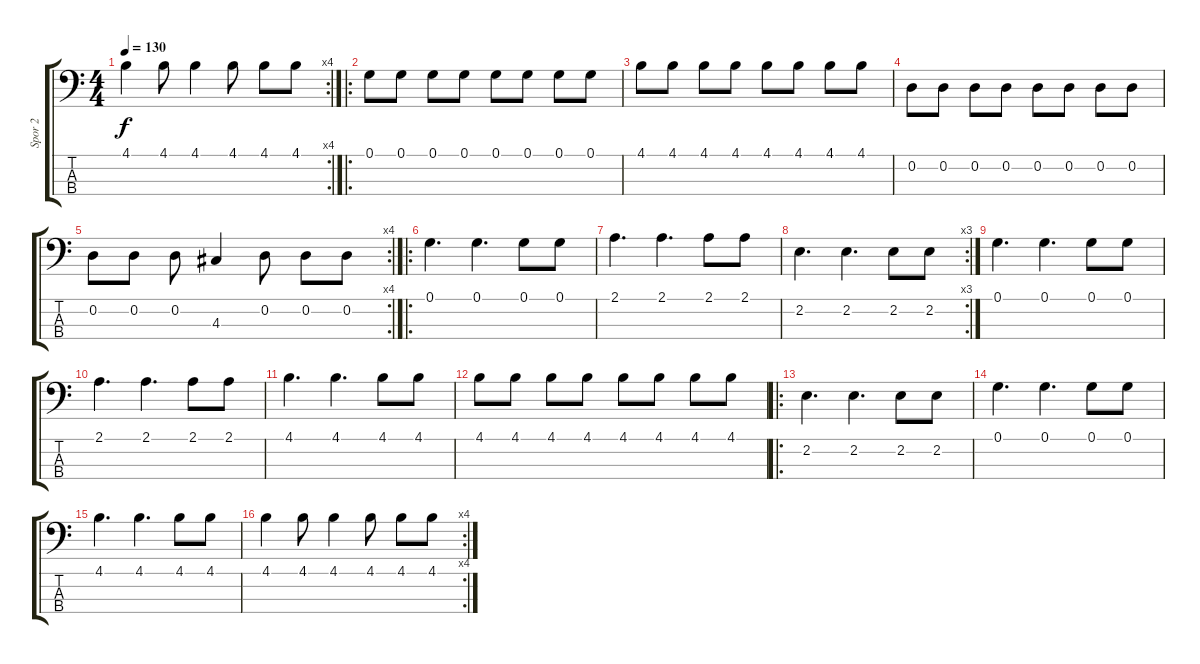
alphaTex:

\track ("Spor 2" "Spor 2") {instrument electricbassfinger}
\staff {score tabs}
\tuning (G2 D2 A1 E1) {hide}
\rc 4
\ts (4 4)
\tempo 130
\clef f4
\ks c
4.1.4{dy f} 4.1.8 4.1.4 4.1.8 4.1.8 4.1.8 |
\ro
0.1.8 0.1.8 0.1.8 0.1.8 0.1.8 0.1.8 0.1.8 0.1.8 |
4.1.8 4.1.8 4.1.8 4.1.8 4.1.8 4.1.8 4.1.8 4.1.8 |
0.2.8 0.2.8 0.2.8 0.2.8 0.2.8 0.2.8 0.2.8 0.2.8 |
\rc 4
0.2.8 0.2.8 0.2.8 4.3.4 0.2.8 0.2.8 0.2.8 |
\ro
0.1.4{d} 0.1.4{d} 0.1.8 0.1.8 |
2.1.4{d} 2.1.4{d} 2.1.8 2.1.8 |
\rc 3
2.2.4{d} 2.2.4{d} 2.2.8 2.2.8 |
0.1.4{d} 0.1.4{d} 0.1.8 0.1.8 |
2.1.4{d} 2.1.4{d} 2.1.8 2.1.8 |
4.1.4{d} 4.1.4{d} 4.1.8 4.1.8 |
4.1.8 4.1.8 4.1.8 4.1.8 4.1.8 4.1.8 4.1.8 4.1.8 |
\ro
2.2.4{d} 2.2.4{d} 2.2.8 2.2.8 |
0.1.4{d} 0.1.4{d} 0.1.8 0.1.8 |
4.1.4{d} 4.1.4{d} 4.1.8 4.1.8 |
\rc 4
4.1.4 4.1.8 4.1.4 4.1.8 4.1.8 4.1.8
